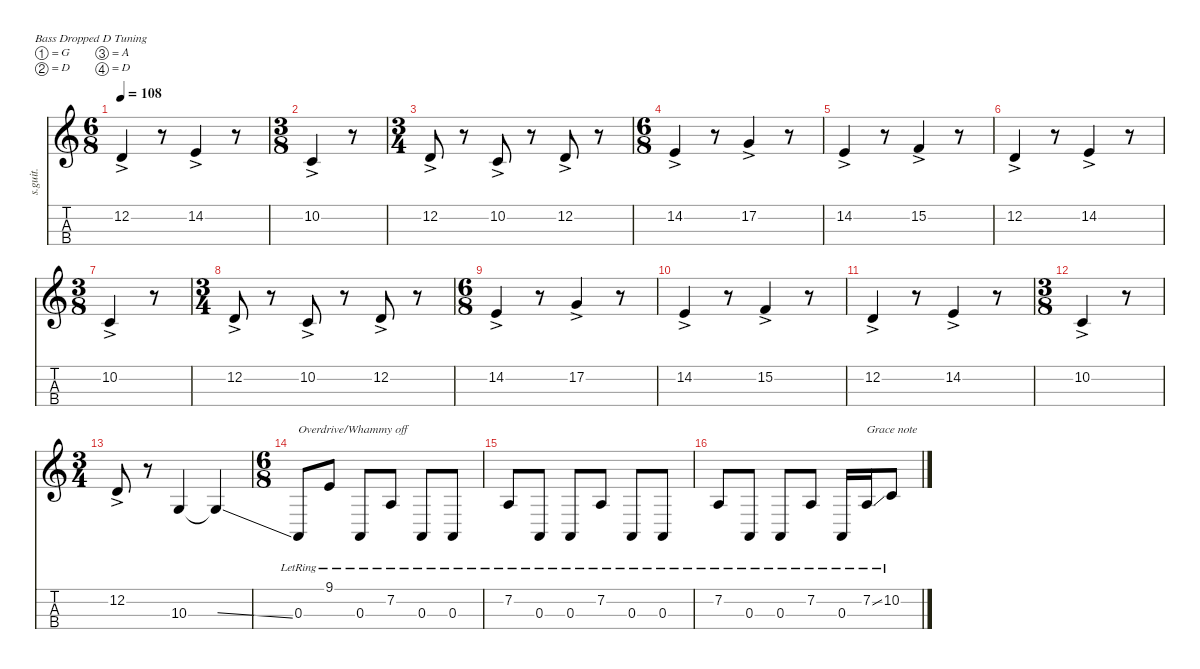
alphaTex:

\defaultSystemsLayout 4
\hideDynamics
\bracketExtendMode nobrackets
\track ("Justin Chancellor" "s.guit.") {instrument electricbasspick}
\staff {score tabs}
\tuning (G2 D2 A1 D1)
\ts (6 8)
\tempo 108
\clef g2
\ks c
12.2{ac}.4{lyrics (0 "") lyrics (1 "") lyrics (2 "") lyrics (3 "") lyrics (4 "") dy ppp} r.8 14.2{ac}.4{lyrics (0 "") lyrics (1 "") lyrics (2 "") lyrics (3 "") lyrics (4 "")} r.8 |
\ts (3 8)
\beaming (8 2 2 2 2)
10.2{ac}.4{lyrics (0 "") lyrics (1 "") lyrics (2 "") lyrics (3 "") lyrics (4 "")} r.8 |
\ts (3 4)
\beaming (8 2 2 2 2)
12.2{ac}.8{lyrics (0 "") lyrics (1 "") lyrics (2 "") lyrics (3 "") lyrics (4 "")} r.8 10.2{ac}.8{lyrics (0 "") lyrics (1 "") lyrics (2 "") lyrics (3 "") lyrics (4 "")} r.8 12.2{ac}.8{lyrics (0 "") lyrics (1 "") lyrics (2 "") lyrics (3 "") lyrics (4 "")} r.8 |
\ts (6 8)
\beaming (8 2 2 2 2)
14.2{ac}.4{lyrics (0 "") lyrics (1 "") lyrics (2 "") lyrics (3 "") lyrics (4 "")} r.8 17.2{ac}.4{lyrics (0 "") lyrics (1 "") lyrics (2 "") lyrics (3 "") lyrics (4 "")} r.8 |
14.2{ac}.4{lyrics (0 "") lyrics (1 "") lyrics (2 "") lyrics (3 "") lyrics (4 "")} r.8 15.2{ac}.4{lyrics (0 "") lyrics (1 "") lyrics (2 "") lyrics (3 "") lyrics (4 "")} r.8 |
12.2{ac}.4{lyrics (0 "") lyrics (1 "") lyrics (2 "") lyrics (3 "") lyrics (4 "")} r.8 14.2{ac}.4{lyrics (0 "") lyrics (1 "") lyrics (2 "") lyrics (3 "") lyrics (4 "")} r.8 |
\ts (3 8)
\beaming (8 2 2 2 2)
10.2{ac}.4{lyrics (0 "") lyrics (1 "") lyrics (2 "") lyrics (3 "") lyrics (4 "")} r.8 |
\ts (3 4)
\beaming (8 2 2 2 2)
12.2{ac}.8{lyrics (0 "") lyrics (1 "") lyrics (2 "") lyrics (3 "") lyrics (4 "")} r.8 10.2{ac}.8{lyrics (0 "") lyrics (1 "") lyrics (2 "") lyrics (3 "") lyrics (4 "")} r.8 12.2{ac}.8{lyrics (0 "") lyrics (1 "") lyrics (2 "") lyrics (3 "") lyrics (4 "")} r.8 |
\ts (6 8)
\beaming (8 2 2 2 2)
14.2{ac}.4{lyrics (0 "") lyrics (1 "") lyrics (2 "") lyrics (3 "") lyrics (4 "")} r.8 17.2{ac}.4{lyrics (0 "") lyrics (1 "") lyrics (2 "") lyrics (3 "") lyrics (4 "")} r.8 |
14.2{ac}.4{lyrics (0 "") lyrics (1 "") lyrics (2 "") lyrics (3 "") lyrics (4 "")} r.8 15.2{ac}.4{lyrics (0 "") lyrics (1 "") lyrics (2 "") lyrics (3 "") lyrics (4 "")} r.8 |
12.2{ac}.4{lyrics (0 "") lyrics (1 "") lyrics (2 "") lyrics (3 "") lyrics (4 "")} r.8 14.2{ac}.4{lyrics (0 "") lyrics (1 "") lyrics (2 "") lyrics (3 "") lyrics (4 "")} r.8 |
\ts (3 8)
\beaming (8 2 2 2 2)
10.2{ac}.4{lyrics (0 "") lyrics (1 "") lyrics (2 "") lyrics (3 "") lyrics (4 "")} r.8 |
\ts (3 4)
\beaming (8 2 2 2 2)
12.2{ac}.8{lyrics (0 "") lyrics (1 "") lyrics (2 "") lyrics (3 "") lyrics (4 "")} r.8 10.3.4{lyrics (0 "") lyrics (1 "") lyrics (2 "") lyrics (3 "") lyrics (4 "") dy f} 10.3{ss t}.4{lyrics (0 "") lyrics (1 "") lyrics (2 "") lyrics (3 "") lyrics (4 "")} |
\ts (6 8)
\beaming (8 2 2 2 2)
0.3{lr}.8{txt "Overdrive/Whammy off" lyrics (0 "") lyrics (1 "") lyrics (2 "") lyrics (3 "") lyrics (4 "")} 9.1{lr}.8{lyrics (0 "") lyrics (1 "") lyrics (2 "") lyrics (3 "") lyrics (4 "")} 0.3{lr}.8{lyrics (0 "") lyrics (1 "") lyrics (2 "") lyrics (3 "") lyrics (4 "")} 7.2{lr}.8{lyrics (0 "") lyrics (1 "") lyrics (2 "") lyrics (3 "") lyrics (4 "")} 0.3{lr}.8{lyrics (0 "") lyrics (1 "") lyrics (2 "") lyrics (3 "") lyrics (4 "")} 0.3{lr}.8{lyrics (0 "") lyrics (1 "") lyrics (2 "") lyrics (3 "") lyrics (4 "")} |
7.2{lr}.8{lyrics (0 "") lyrics (1 "") lyrics (2 "") lyrics (3 "") lyrics (4 "")} 0.3{lr}.8{lyrics (0 "") lyrics (1 "") lyrics (2 "") lyrics (3 "") lyrics (4 "")} 0.3{lr}.8{lyrics (0 "") lyrics (1 "") lyrics (2 "") lyrics (3 "") lyrics (4 "")} 7.2{lr}.8{lyrics (0 "") lyrics (1 "") lyrics (2 "") lyrics (3 "") lyrics (4 "")} 0.3{lr}.8{lyrics (0 "") lyrics (1 "") lyrics (2 "") lyrics (3 "") lyrics (4 "")} 0.3{lr}.8{lyrics (0 "") lyrics (1 "") lyrics (2 "") lyrics (3 "") lyrics (4 "")} |
7.2{lr}.8{lyrics (0 "") lyrics (1 "") lyrics (2 "") lyrics (3 "") lyrics (4 "")} 0.3{lr}.8{lyrics (0 "") lyrics (1 "") lyrics (2 "") lyrics (3 "") lyrics (4 "")} 0.3{lr}.8{lyrics (0 "") lyrics (1 "") lyrics (2 "") lyrics (3 "") lyrics (4 "")} 7.2{lr}.8{lyrics (0 "") lyrics (1 "") lyrics (2 "") lyrics (3 "") lyrics (4 "")} 0.3{lr}.16{lyrics (0 "") lyrics (1 "") lyrics (2 "") lyrics (3 "") lyrics (4 "")} 7.2{ss lr}.16{txt "Grace note" lyrics (0 "") lyrics (1 "") lyrics (2 "") lyrics (3 "") lyrics (4 "")} 10.2{lr}.8{lyrics (0 "") lyrics (1 "") lyrics (2 "") lyrics (3 "") lyrics (4 "")}
